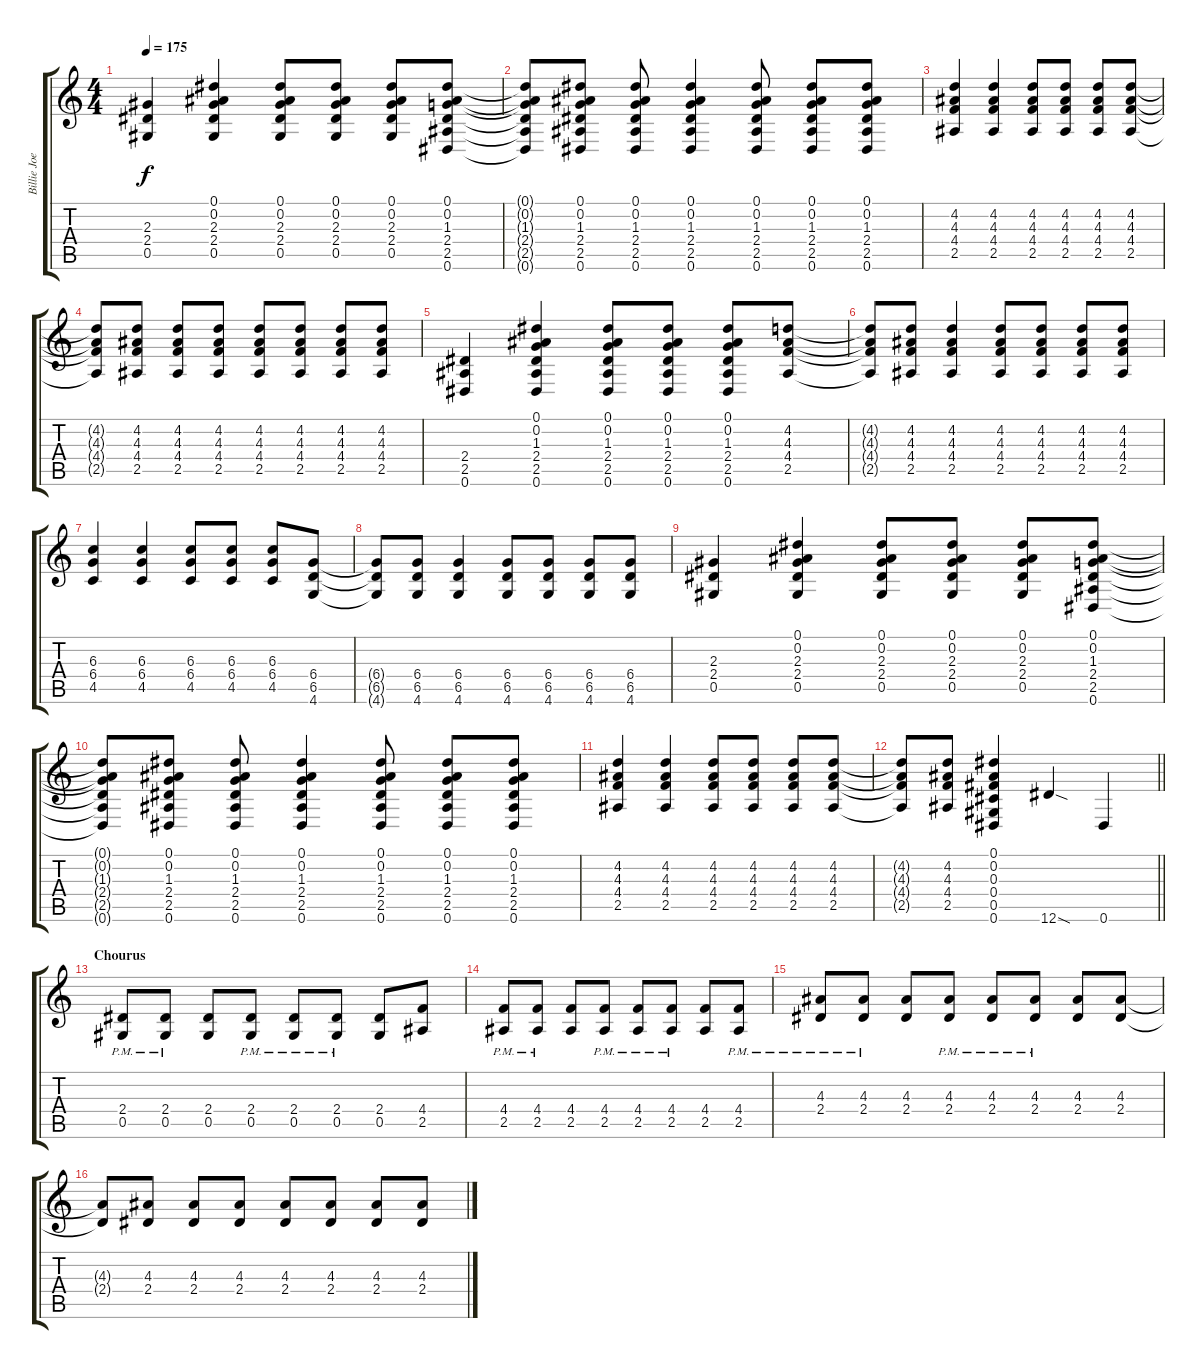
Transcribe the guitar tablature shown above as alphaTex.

\track ("Billie Joe" "Billie Joe") {instrument distortionguitar}
\staff {score tabs}
\tuning (Eb4 Bb3 Gb3 Db3 Ab2 Eb2) {hide}
\ts (4 4)
\tempo 175
\clef g2
\ks c
(2.3 2.4 0.5).4{dy f} (0.1 0.2 2.3 2.4 0.5).4 (0.1 0.2 2.3 2.4 0.5).8 (0.1 0.2 2.3 2.4 0.5).8 (0.1 0.2 2.3 2.4 0.5).8 (0.1 0.2 1.3 2.4 2.5 0.6).8 |
(0.1{t} 0.2{t} 1.3{t} 2.4{t} 2.5{t} 0.6{t}).8 (0.1 0.2 1.3 2.4 2.5 0.6).8 (0.1 0.2 1.3 2.4 2.5 0.6).8 (0.1 0.2 1.3 2.4 2.5 0.6).4 (0.1 0.2 1.3 2.4 2.5 0.6).8 (0.1 0.2 1.3 2.4 2.5 0.6).8 (0.1 0.2 1.3 2.4 2.5 0.6).8 |
(4.2 4.3 4.4 2.5).4 (4.2 4.3 4.4 2.5).4 (4.2 4.3 4.4 2.5).8 (4.2 4.3 4.4 2.5).8 (4.2 4.3 4.4 2.5).8 (4.2 4.3 4.4 2.5).8 |
(4.2{t} 4.3{t} 4.4{t} 2.5{t}).8 (4.2 4.3 4.4 2.5).8 (4.2 4.3 4.4 2.5).8 (4.2 4.3 4.4 2.5).8 (4.2 4.3 4.4 2.5).8 (4.2 4.3 4.4 2.5).8 (4.2 4.3 4.4 2.5).8 (4.2 4.3 4.4 2.5).8 |
(2.4 2.5 0.6).4 (0.1 0.2 1.3 2.4 2.5 0.6).4 (0.1 0.2 1.3 2.4 2.5 0.6).8 (0.1 0.2 1.3 2.4 2.5 0.6).8 (0.1 0.2 1.3 2.4 2.5 0.6).8 (4.2 4.3 4.4 2.5).8 |
(4.2{t} 4.3{t} 4.4{t} 2.5{t}).8 (4.2 4.3 4.4 2.5).8 (4.2 4.3 4.4 2.5).4 (4.2 4.3 4.4 2.5).8 (4.2 4.3 4.4 2.5).8 (4.2 4.3 4.4 2.5).8 (4.2 4.3 4.4 2.5).8 |
(6.3 6.4 4.5).4 (6.3 6.4 4.5).4 (6.3 6.4 4.5).8 (6.3 6.4 4.5).8 (6.3 6.4 4.5).8 (6.4 6.5 4.6).8 |
(6.4{t} 6.5{t} 4.6{t}).8 (6.4 6.5 4.6).8 (6.4 6.5 4.6).4 (6.4 6.5 4.6).8 (6.4 6.5 4.6).8 (6.4 6.5 4.6).8 (6.4 6.5 4.6).8 |
(2.3 2.4 0.5).4 (0.1 0.2 2.3 2.4 0.5).4 (0.1 0.2 2.3 2.4 0.5).8 (0.1 0.2 2.3 2.4 0.5).8 (0.1 0.2 2.3 2.4 0.5).8 (0.1 0.2 1.3 2.4 2.5 0.6).8 |
(0.1{t} 0.2{t} 1.3{t} 2.4{t} 2.5{t} 0.6{t}).8 (0.1 0.2 1.3 2.4 2.5 0.6).8 (0.1 0.2 1.3 2.4 2.5 0.6).8 (0.1 0.2 1.3 2.4 2.5 0.6).4 (0.1 0.2 1.3 2.4 2.5 0.6).8 (0.1 0.2 1.3 2.4 2.5 0.6).8 (0.1 0.2 1.3 2.4 2.5 0.6).8 |
(4.2 4.3 4.4 2.5).4 (4.2 4.3 4.4 2.5).4 (4.2 4.3 4.4 2.5).8 (4.2 4.3 4.4 2.5).8 (4.2 4.3 4.4 2.5).8 (4.2 4.3 4.4 2.5).8 |
\barLineRight lightlight
(4.2{t} 4.3{t} 4.4{t} 2.5{t}).8 (4.2 4.3 4.4 2.5).8 (0.1 0.2 0.3 0.4 0.5 0.6).4 12.6{sod}.4 0.6.4 |
\section ("" "Chourus")
(2.4{pm} 0.5{pm}).8 (2.4{pm} 0.5{pm}).8 (2.4 0.5).8 (2.4{pm} 0.5{pm}).8 (2.4{pm} 0.5{pm}).8 (2.4{pm} 0.5{pm}).8 (2.4 0.5).8 (4.4 2.5).8 |
(4.4{pm} 2.5{pm}).8 (4.4{pm} 2.5{pm}).8 (4.4 2.5).8 (4.4{pm} 2.5{pm}).8 (4.4{pm} 2.5{pm}).8 (4.4{pm} 2.5{pm}).8 (4.4 2.5).8 (4.4{pm} 2.5{pm}).8 |
(4.3{pm} 2.4{pm}).8 (4.3{pm} 2.4{pm}).8 (4.3 2.4).8 (4.3{pm} 2.4{pm}).8 (4.3{pm} 2.4{pm}).8 (4.3{pm} 2.4{pm}).8 (4.3 2.4).8 (4.3 2.4).8 |
(4.3{t} 2.4{t}).8 (4.3 2.4).8 (4.3 2.4).8 (4.3 2.4).8 (4.3 2.4).8 (4.3 2.4).8 (4.3 2.4).8 (4.3 2.4).8
